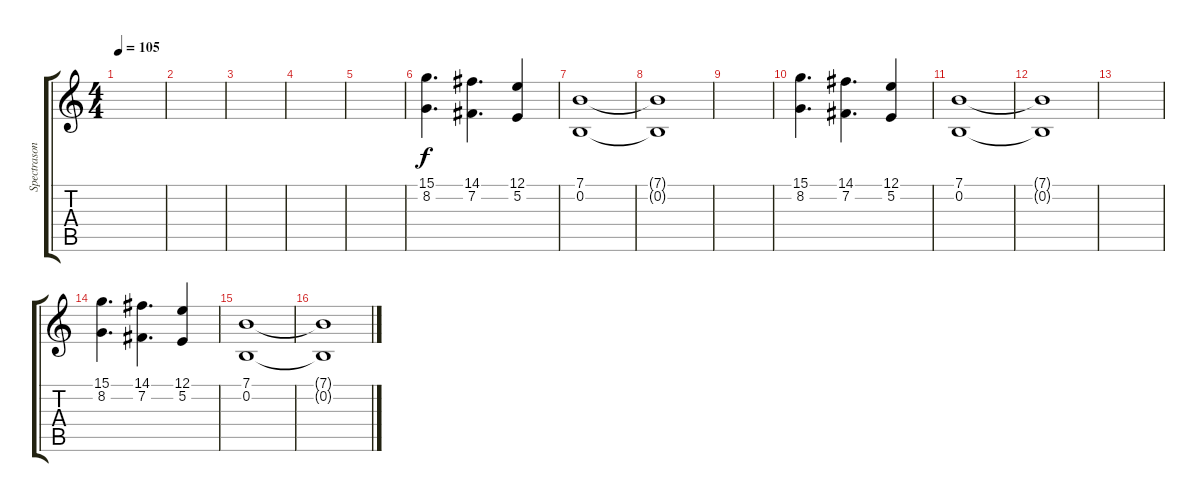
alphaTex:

\track ("Spectrasonics Omnisphere" "Spectrason") {instrument synthstrings1}
\staff {score tabs}
\tuning (E4 B3 G3 D3 A2 E2) {hide}
\ts (4 4)
\tempo 105
\clef g2
\ks c
|
|
|
|
|
(15.1 8.2).4{d} (14.1 7.2).4{d} (12.1 5.2).4 |
(7.1 0.2).1 |
(7.1{t} 0.2{t}).1 |
|
(15.1 8.2).4{d} (14.1 7.2).4{d} (12.1 5.2).4 |
(7.1 0.2).1 |
(7.1{t} 0.2{t}).1 |
|
(15.1 8.2).4{d} (14.1 7.2).4{d} (12.1 5.2).4 |
(7.1 0.2).1 |
(7.1{t} 0.2{t}).1
